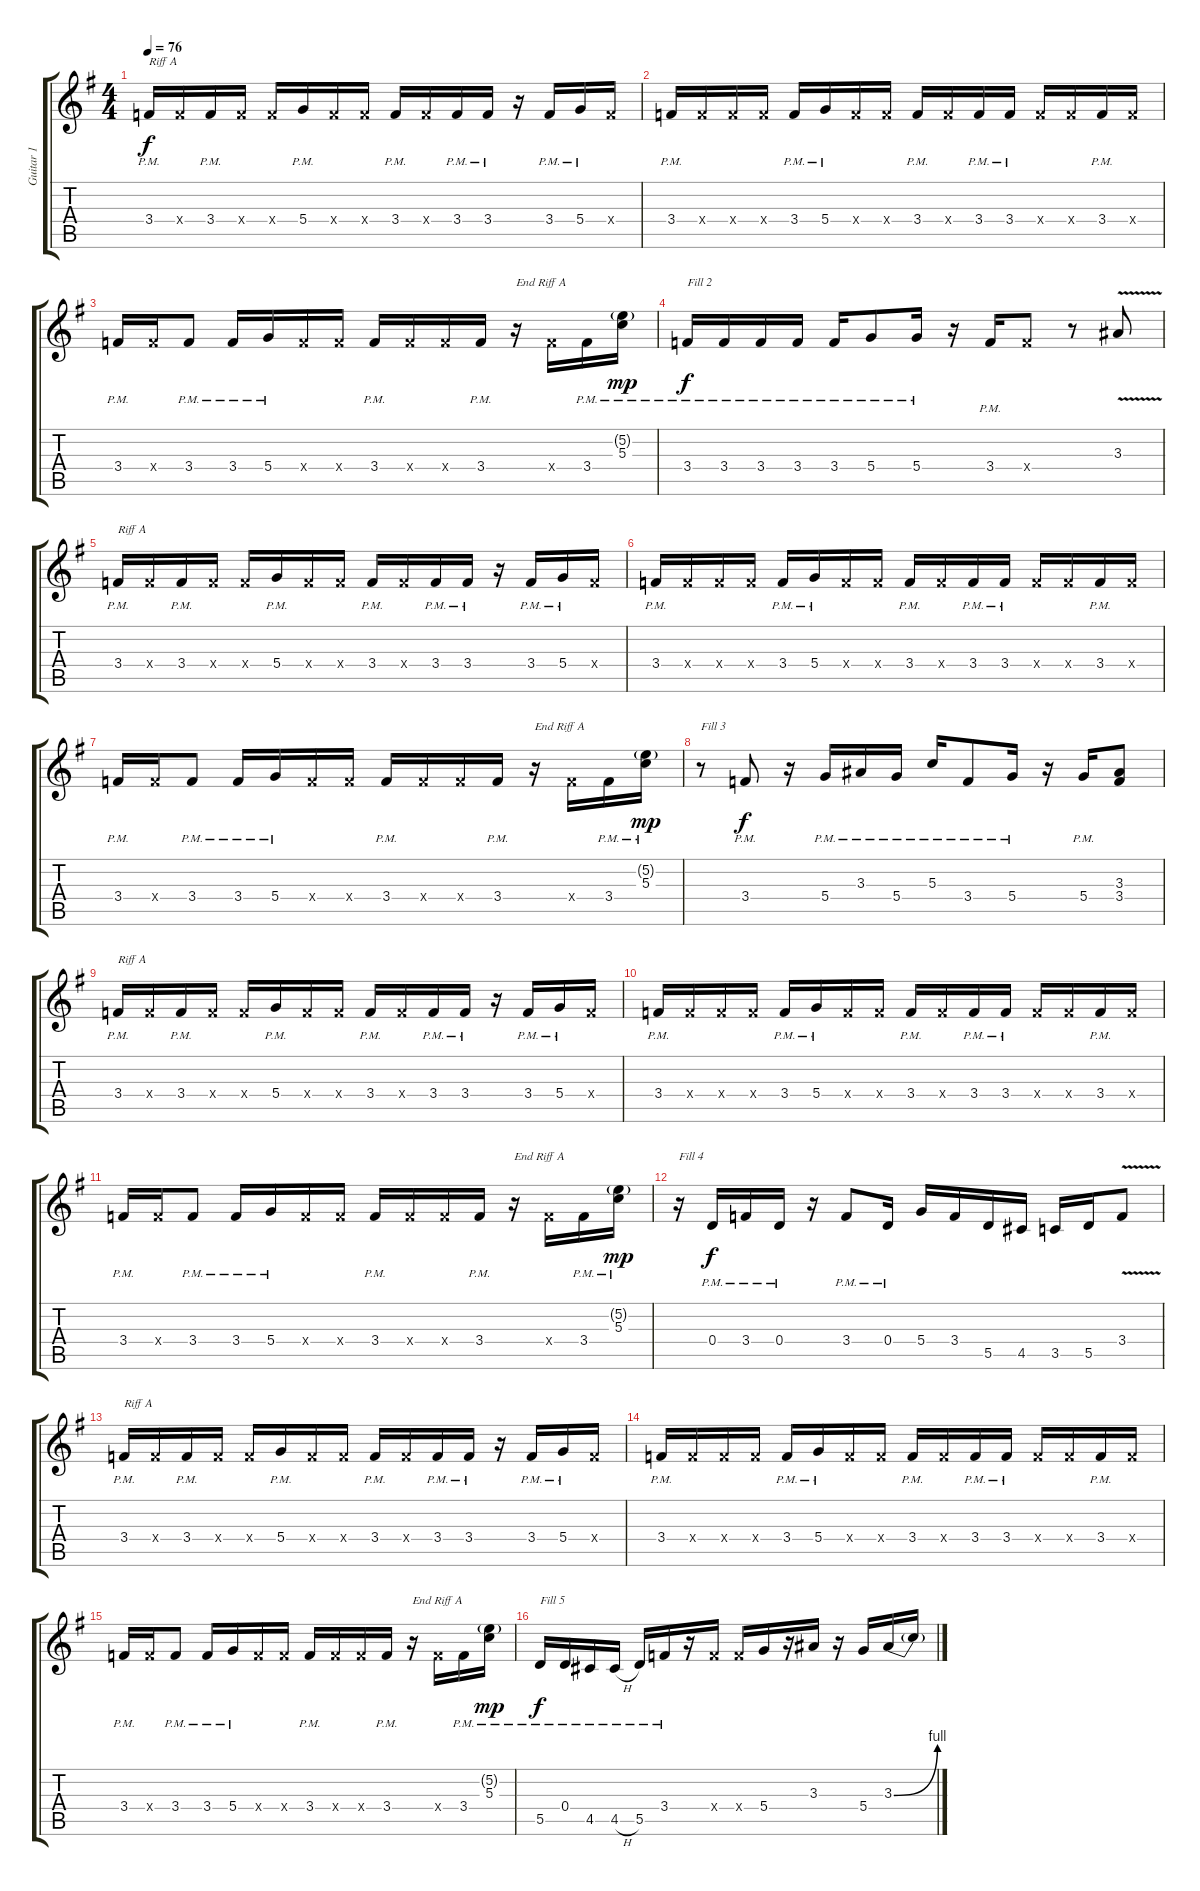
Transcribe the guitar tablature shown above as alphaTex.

\track ("Guitar 1" "Guitar 1") {instrument electricguitarjazz}
\staff {score tabs}
\tuning (E4 B3 G3 D3 A2 E2) {hide}
\ts (4 4)
\tempo 76
\clef g2
\ks eminor
3.4{pm}.16{txt "Riff A" dy f} 3.4{x}.16 3.4{pm}.16 3.4{x}.16 3.4{x}.16 5.4{pm}.16 3.4{x}.16 3.4{x}.16 3.4{pm}.16 3.4{x}.16 3.4{pm}.16 3.4{pm}.16 r.16 3.4{pm}.16 5.4{pm}.16 3.4{x}.16 |
3.4{pm}.16 3.4{x}.16 3.4{x}.16 3.4{x}.16 3.4{pm}.16 5.4{pm}.16 3.4{x}.16 3.4{x}.16 3.4{pm}.16 3.4{x}.16 3.4{pm}.16 3.4{pm}.16 3.4{x}.16 3.4{x}.16 3.4{pm}.16 3.4{x}.16 |
3.4{pm}.16 3.4{x}.16 3.4{pm}.8 3.4{pm}.16 5.4{pm}.16 3.4{x}.16 3.4{x}.16 3.4{pm}.16 3.4{x}.16 3.4{x}.16 3.4{pm}.16 r.16{txt "End Riff A"} 3.4{x}.16 3.4{pm}.16 (5.2{g pm} 5.3{pm}).16{dy mp} |
3.4{pm}.16{txt "Fill 2" dy f} 3.4{pm}.16 3.4{pm}.16 3.4{pm}.16 3.4{pm}.16 5.4{pm}.8 5.4{pm}.16 r.16 3.4{pm}.16 3.4{x}.8 r.8 3.3{v}.8 |
3.4{pm}.16{txt "Riff A"} 3.4{x}.16 3.4{pm}.16 3.4{x}.16 3.4{x}.16 5.4{pm}.16 3.4{x}.16 3.4{x}.16 3.4{pm}.16 3.4{x}.16 3.4{pm}.16 3.4{pm}.16 r.16 3.4{pm}.16 5.4{pm}.16 3.4{x}.16 |
3.4{pm}.16 3.4{x}.16 3.4{x}.16 3.4{x}.16 3.4{pm}.16 5.4{pm}.16 3.4{x}.16 3.4{x}.16 3.4{pm}.16 3.4{x}.16 3.4{pm}.16 3.4{pm}.16 3.4{x}.16 3.4{x}.16 3.4{pm}.16 3.4{x}.16 |
3.4{pm}.16 3.4{x}.16 3.4{pm}.8 3.4{pm}.16 5.4{pm}.16 3.4{x}.16 3.4{x}.16 3.4{pm}.16 3.4{x}.16 3.4{x}.16 3.4{pm}.16 r.16{txt "End Riff A"} 3.4{x}.16 3.4{pm}.16 (5.2{g pm} 5.3{pm}).16{dy mp} |
r.8{txt "Fill 3"} 3.4{pm}.8{dy f} r.16 5.4{pm}.16 3.3{pm}.16 5.4{pm}.16 5.3{pm}.16 3.4{pm}.8 5.4{pm}.16 r.16 5.4{pm}.16 (3.3 3.4).8 |
3.4{pm}.16{txt "Riff A"} 3.4{x}.16 3.4{pm}.16 3.4{x}.16 3.4{x}.16 5.4{pm}.16 3.4{x}.16 3.4{x}.16 3.4{pm}.16 3.4{x}.16 3.4{pm}.16 3.4{pm}.16 r.16 3.4{pm}.16 5.4{pm}.16 3.4{x}.16 |
3.4{pm}.16 3.4{x}.16 3.4{x}.16 3.4{x}.16 3.4{pm}.16 5.4{pm}.16 3.4{x}.16 3.4{x}.16 3.4{pm}.16 3.4{x}.16 3.4{pm}.16 3.4{pm}.16 3.4{x}.16 3.4{x}.16 3.4{pm}.16 3.4{x}.16 |
3.4{pm}.16 3.4{x}.16 3.4{pm}.8 3.4{pm}.16 5.4{pm}.16 3.4{x}.16 3.4{x}.16 3.4{pm}.16 3.4{x}.16 3.4{x}.16 3.4{pm}.16 r.16{txt "End Riff A"} 3.4{x}.16 3.4{pm}.16 (5.2{g pm} 5.3{pm}).16{dy mp} |
r.16{txt "Fill 4"} 0.4{pm}.16{dy f} 3.4{pm}.16 0.4{pm}.16 r.16 3.4{pm}.8 0.4{pm}.16 5.4.16 3.4.16 5.5.16 4.5.16 3.5.16 5.5.16 3.4{v}.8 |
3.4{pm}.16{txt "Riff A"} 3.4{x}.16 3.4{pm}.16 3.4{x}.16 3.4{x}.16 5.4{pm}.16 3.4{x}.16 3.4{x}.16 3.4{pm}.16 3.4{x}.16 3.4{pm}.16 3.4{pm}.16 r.16 3.4{pm}.16 5.4{pm}.16 3.4{x}.16 |
3.4{pm}.16 3.4{x}.16 3.4{x}.16 3.4{x}.16 3.4{pm}.16 5.4{pm}.16 3.4{x}.16 3.4{x}.16 3.4{pm}.16 3.4{x}.16 3.4{pm}.16 3.4{pm}.16 3.4{x}.16 3.4{x}.16 3.4{pm}.16 3.4{x}.16 |
3.4{pm}.16 3.4{x}.16 3.4{pm}.8 3.4{pm}.16 5.4{pm}.16 3.4{x}.16 3.4{x}.16 3.4{pm}.16 3.4{x}.16 3.4{x}.16 3.4{pm}.16 r.16{txt "End Riff A"} 3.4{x}.16 3.4{pm}.16 (5.2{g pm} 5.3{pm}).16{dy mp} |
5.5{pm}.16{txt "Fill 5" dy f} 0.4{pm}.16 4.5{pm}.16 4.5{h pm}.16 5.5{pm}.16 3.4{pm}.16 r.16 3.4{x}.16 3.4{x}.16 5.4.16 r.16 3.3.16 r.16 5.4.16 3.3{be (bend 0 0 60 4)}.16 3.3{t}.16
